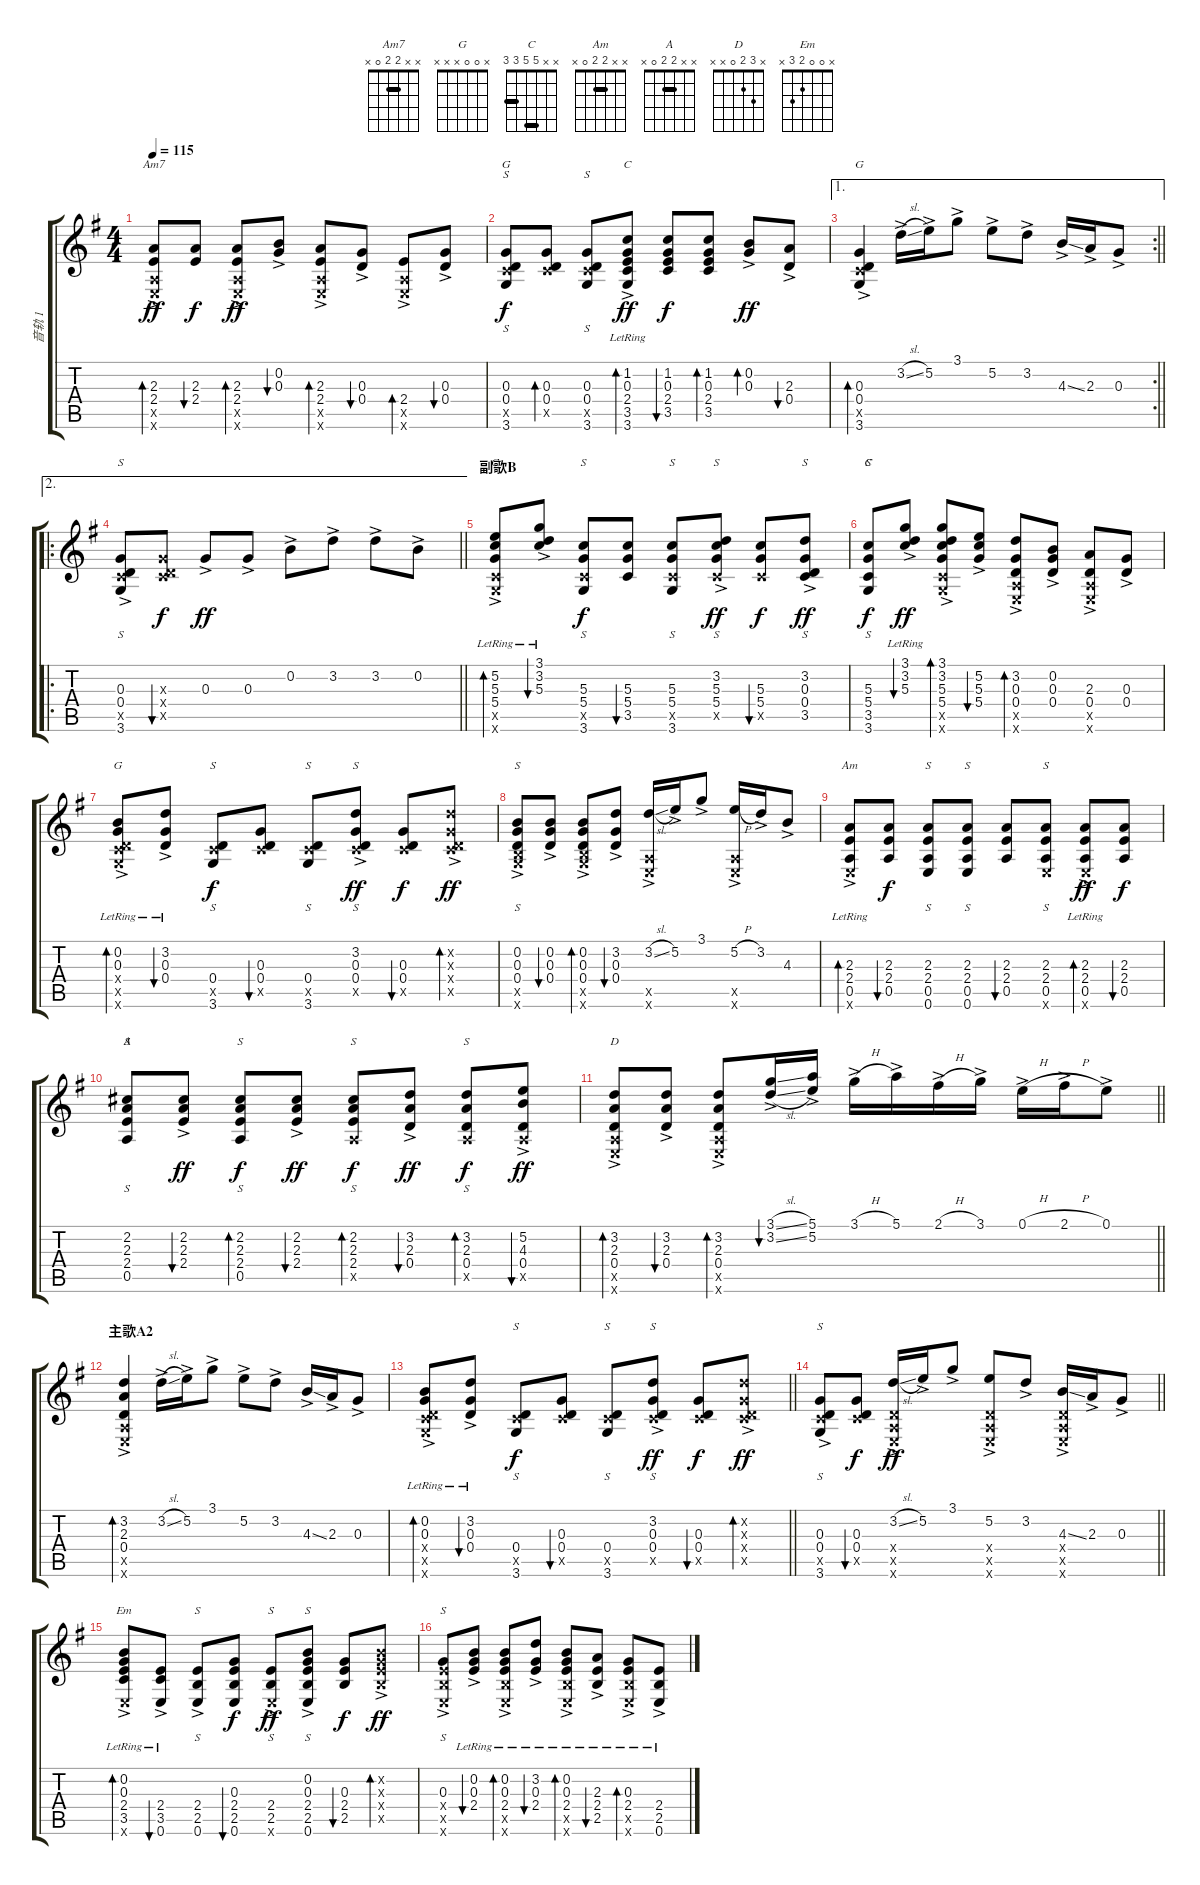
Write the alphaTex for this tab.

\track ("音轨 1" "音轨 1") {instrument acousticguitarsteel}
\staff {score tabs}
\tuning (E4 B3 G3 D3 A2 E2) {hide}
\chord ("Am7" x x 2 2 0 x) {barre 2}
\chord ("G" x x 0 0 x 3)
\chord ("C" x 1 0 2 3 3)
\chord ("G" x 0 0 0 x x)
\chord ("C" x 5 5 5 x x) {barre 5}
\chord ("C" x x 5 5 3 3) {barre (3 5)}
\chord ("G" x 0 0 x x x)
\chord ("Am" x x 2 2 0 x) {barre 2}
\chord ("A" x x 2 2 0 x) {barre 2}
\chord ("D" x 3 2 0 x x)
\chord ("Em" x 0 0 2 3 x)
\ts (4 4)
\tempo 115
\clef g2
\ks g
(2.3{ac} 2.4 0.5{x} 0.6{x}).8{bd 30 ch "Am7" dy ff} (2.3 2.4).8{bu 30 dy f} (2.3{ac} 2.4 0.5{x} 0.6{x}).8{bd 30 dy ff} (0.2{ac} 0.3).8{bu 30} (2.3{ac} 2.4 0.5{x} 0.6{x}).8{bd 30} (0.3{ac} 0.4).8{bu 30} (2.4{ac} 0.5{x} 0.6{x}).8{bd 30} (0.3{ac} 0.4).8{bu 30} |
(0.3 0.4 3.5{x} 3.6).8{s ch "G" dy f} (0.3 0.4 3.5{x}).8{bd 30} (0.3 0.4 3.5{x} 3.6).8{s} (1.2{ac lr} 0.3 2.4 3.5 3.6).8{bd 30 ch "C" dy ff} (1.2 0.3 2.4 3.5).8{bu 30 dy f} (1.2 0.3 2.4 3.5).8{bd 30} (0.2{ac} 0.3).8{bd 30 dy ff} (2.3{ac} 0.4).8{bu 30} |
\ae 1
\rc 2
\barLineRight lightlight
(0.3 0.4 3.5{x} 3.6{ac}).4{bd 30 ch "G"} 3.2{sl ac}.16 5.2{ac}.16 3.1{ac}.8 5.2{ac}.8 3.2{ac}.8 4.3{ss ac}.16 2.3{ac}.16 0.3{ac}.8 |
\ae 2
\ro
\section ("" "")
\barLineRight lightlight
(0.3{ac} 0.4{ac} 3.5{ac x} 3.6{ac}).8{s} (0.3{x} 0.4{x} 3.5{x}).8{bu 60 dy f} 0.3{ac}.8{dy ff} 0.3{ac}.8 0.2{ac}.8 3.2{ac}.8 3.2{ac}.8 0.2{ac}.8 |
\section ("" "副歌B")
(5.2{ac lr} 5.3 5.4 3.5{x} 3.6{x}).8{bd 30 ch "C"} (3.1{ac lr} 3.2 5.3).8{bu 30} (5.3 5.4 3.5{x} 3.6).8{s dy f} (5.3 5.4 3.5).8{bu 30} (5.3 5.4 3.5{x} 3.6).8{s} (3.2{ac} 5.3{ac} 5.4{ac} 3.5{ac x}).8{s dy ff} (5.3 5.4 3.5{x}).8{bu 30 dy f} (3.2{ac} 0.3{ac} 0.4{ac} 3.5{ac}).8{s dy ff} |
(5.3 5.4 3.5 3.6).8{s ch "C" dy f} (3.1{ac lr} 3.2 5.3).8{bu 30 dy ff} (3.1{ac} 3.2 5.3 5.4 3.5{x} 3.6{x}).8{bd 30} (5.2{ac} 5.3 5.4).8{bu 30} (3.2{ac} 0.3 0.4 0.5{x} 0.6{x}).8{bd 30} (0.2{ac} 0.3 0.4).8 (2.3{ac} 0.4 0.5{x} 0.6{x}).8 (0.3{ac} 0.4).8 |
(0.2{ac lr} 0.3 0.4{x} 3.5{x} 3.6{x}).8{bd 30 ch "G"} (3.2{ac lr} 0.3 0.4).8{bu 30} (0.4 3.5{x} 3.6).8{s dy f} (0.3 0.4 3.5{x}).8{bu 30} (0.4 3.5{x} 3.6).8{s} (3.2{ac} 0.3{ac} 0.4{ac} 3.5{ac x}).8{s dy ff} (0.3 0.4 3.5{x}).8{bu 30 dy f} (3.2{ac x} 0.3{ac x} 0.4{ac x} 3.5{ac x}).8{bd 30 dy ff} |
(0.2{ac} 0.3 0.4 2.5{x} 3.6{x}).8{s} (0.2{ac} 0.3 0.4).8{bu 30} (0.2{ac} 0.3 0.4 2.5{x} 3.6{x}).8{bd 30} (3.2{ac} 0.3 0.4).8{bu 30} (3.2{sl ac} 0.5{x} 0.6{ac x}).16 5.2{ac}.16 3.1{ac}.8 (5.2{h ac} 0.5{x} 0.6{ac x}).16 3.2{ac}.16 4.3{ac}.8 |
(2.3{ac lr} 2.4 0.5 0.6{x}).8{bd 30 ch "Am"} (2.3 2.4 0.5).8{bu 30 dy f} (2.3 2.4 0.5 0.6).8{s} (2.3 2.4 0.5 0.6).8{s} (2.3 2.4 0.5).8{bu 30} (2.3 2.4 0.5 0.6{x}).8{s} (2.3{ac lr} 2.4 0.5 0.6{x}).8{bd 30 dy ff} (2.3 2.4 0.5).8{bu 30 dy f} |
(2.2 2.3 2.4 0.5).8{s ch "A"} (2.2{ac} 2.3 2.4).8{bu 30 dy ff} (2.2 2.3 2.4 0.5).8{s bd 30 dy f} (2.2{ac} 2.3 2.4).8{bu 30 dy ff} (2.2 2.3 2.4 0.5{x}).8{s bd 30 dy f} (3.2{ac} 2.3 0.4).8{bu 30 dy ff} (3.2 2.3 0.4 0.5{x}).8{s bd 30 dy f} (5.2{ac} 4.3 0.4 0.5{x}).8{bu 30 dy ff} |
\barLineRight lightlight
(3.2{ac} 2.3 0.4 0.5{x} 0.6{x}).8{bd 30 ch "D"} (3.2{ac} 2.3 0.4).8{bu 30} (3.2{ac} 2.3 0.4 0.5{x} 0.6{x}).8{bd 30} (3.1{sl ac} 3.2{sl ac}).16{bu 30} (5.1{ac} 5.2).16 3.1{h ac}.16 5.1{ac}.16 2.1{h ac}.16 3.1{ac}.16 0.1{h ac}.16 2.1{h ac}.16 0.1{ac}.8 |
\section ("" "主歌A2")
(3.2{ac} 2.3 0.4 0.5{x} 0.6{x}).4{bd 30} 3.2{sl ac}.16 5.2{ac}.16 3.1{ac}.8 5.2{ac}.8 3.2{ac}.8 4.3{ss ac}.16 2.3{ac}.16 0.3{ac}.8 |
\barLineRight lightlight
(0.2{ac lr} 0.3 0.4{x} 3.5{x} 3.6{x}).8{bd 30} (3.2{ac lr} 0.3 0.4).8{bu 30} (0.4 3.5{x} 3.6).8{s dy f} (0.3 0.4 3.5{x}).8{bu 30} (0.4 3.5{x} 3.6).8{s} (3.2{ac} 0.3{ac} 0.4{ac} 3.5{ac x}).8{s dy ff} (0.3 0.4 3.5{x}).8{bu 30 dy f} (3.2{ac x} 0.3{ac x} 0.4{ac x} 3.5{ac x}).8{bd 30 dy ff} |
\barLineRight lightlight
(0.3{ac} 0.4 3.5{x} 3.6{ac}).8{s} (0.3 0.4 3.5{x}).8{bu 30 dy f} (3.2{sl ac} 0.4{x} 0.5{x} 0.6{x}).16{dy ff} 5.2{ac}.16 3.1{ac}.8 (5.2{ac} 0.4{x} 0.5{x} 0.6{x}).8 3.2{ac}.8 (4.3{ss ac} 0.4{x} 0.5{x} 0.6{x}).16 2.3{ac}.16 0.3{ac}.8 |
(0.2{ac lr} 0.3 2.4 3.5 0.6{ac x}).8{bd 30 ch "Em"} (2.4{ac lr} 3.5 0.6).8{bu 30} (2.4{ac} 2.5 0.6).8{s} (0.3 2.4 2.5 0.6).8{bu 30 dy f} (2.4 2.5 0.6{ac x}).8{s dy ff} (0.2 0.3{ac} 2.4{ac} 2.5{ac} 0.6).8{s} (0.3 2.4 2.5).8{bu 30 dy f} (0.2{x} 0.3{ac x} 2.4{ac x} 2.5{ac x}).8{bd 30 dy ff} |
(0.3 2.4{x} 2.5{x} 0.6{ac x}).8{s} (0.2{ac lr} 0.3 2.4).8{bu 30} (0.2{ac lr} 0.3 2.4 2.5{x} 0.6{x}).8{bd 30} (3.2{ac lr} 0.3 2.4).8{bu 30} (0.2{ac lr} 0.3 2.4 2.5{x} 0.6{x}).8{bd 30} (2.3{ac lr} 2.4 2.5).8{bu 30} (0.3{ac lr} 2.4 2.5{x} 0.6{x}).8{bd 30} (2.4{ac lr} 2.5 0.6).8
